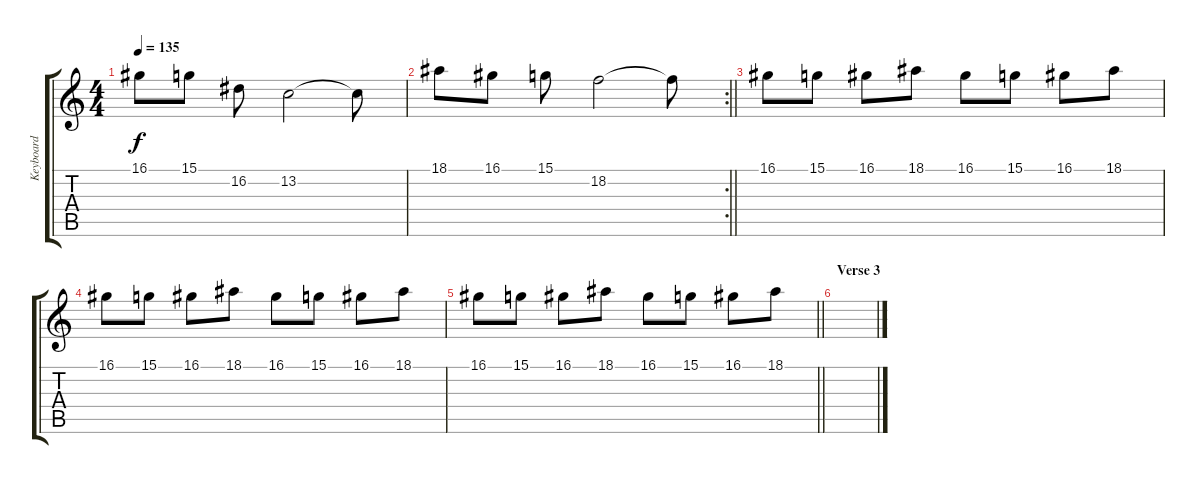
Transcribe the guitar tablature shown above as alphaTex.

\track ("Keyboard" "Keyboard") {instrument lead1square}
\staff {score tabs}
\tuning (E4 B3 G3 D3 A2 E2) {hide}
\ts (4 4)
\tempo 135
\clef g2
\ks c
16.1.8{dy f} 15.1.8 16.2.8 13.2.2 13.2{t}.8 |
\rc 2
\barLineRight lightlight
18.1.8 16.1.8 15.1.8 18.2.2 18.2{t}.8 |
16.1.8 15.1.8 16.1.8 18.1.8 16.1.8 15.1.8 16.1.8 18.1.8 |
16.1.8 15.1.8 16.1.8 18.1.8 16.1.8 15.1.8 16.1.8 18.1.8 |
\barLineRight lightlight
16.1.8 15.1.8 16.1.8 18.1.8 16.1.8 15.1.8 16.1.8 18.1.8 |
\section ("" "Verse 3")
